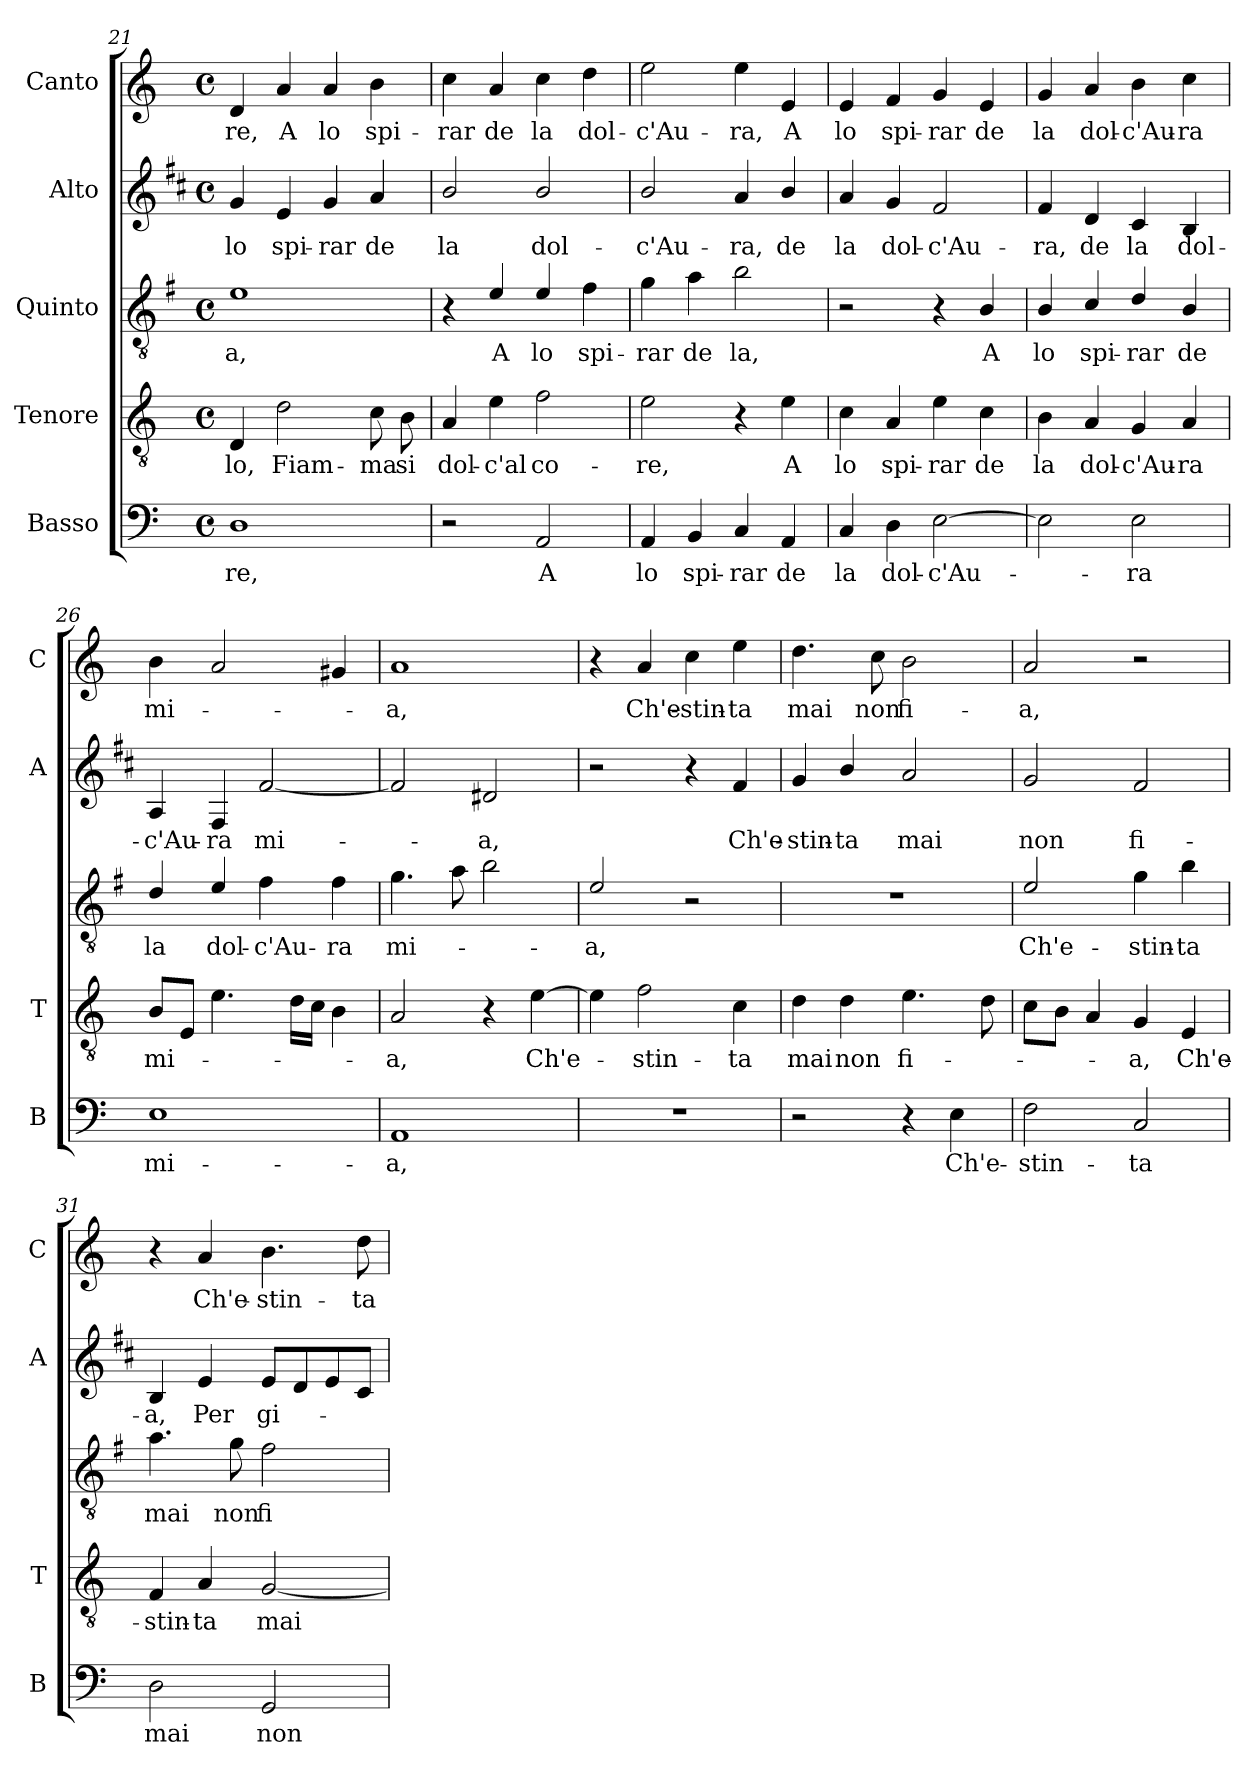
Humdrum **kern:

**kern	**text	**kern	**text	**kern	**text	**kern	**text	**kern	**text
*part5	*part5	*part4	*part4	*part3	*part3	*part2	*part2	*part1	*part1
*staff5	*staff5	*staff4	*staff4	*staff3	*staff3	*staff2	*staff2	*staff1	*staff1
*I"Basso	*	*I"Tenore	*	*I"Quinto	*	*I"Alto	*	*I"Canto	*
*I'B	*	*I'T	*	*	*	*I'A	*	*I'C	*
*clefF4	*	*clefGv2	*	*clefGv2	*	*clefG2	*	*clefG2	*
*	*	*	*	*ITrd4c7	*	*ITrd1c2	*	*	*
*k[]	*	*k[]	*	*k[]	*	*k[]	*	*k[]	*
*C:	*	*C:	*	*C:	*	*C:	*	*C:	*
*M4/4	*	*M4/4	*	*M4/4	*	*M4/4	*	*M4/4	*
*met(c)	*	*met(c)	*	*met(c)	*	*met(c)	*	*met(c)	*
=21	=21	=21	=21	=21	=21	=21	=21	=21	=21
!	!LO:LY:b	!	!LO:LY:b	!	!LO:LY:b	!	!LO:LY:b	!	!LO:LY:b
1D	-re,	4D/	-lo,	1A	-a,	4f/	lo	4d/	-re,
!	!	!	!LO:LY:b	!	!	!	!LO:LY:b	!	!LO:LY:b
.	.	2d\	Fiam-	.	.	4d/	spi-	4a/	A
!	!	!	!	!	!	!	!LO:LY:b	!	!LO:LY:b
.	.	.	.	.	.	4f/	-rar	4a/	lo
!	!	!	!LO:LY:b	!	!	!	!LO:LY:b	!	!LO:LY:b
.	.	8c\	-ma	.	.	4g/	de	4b\	spi-
!	!	!	!LO:LY:b	!	!	!	!	!	!
.	.	8B\	si	.	.	.	.	.	.
=22	=22	=22	=22	=22	=22	=22	=22	=22	=22
!	!	!	!LO:LY:b	!	!	!	!LO:LY:b	!	!LO:LY:b
2r	.	4A/	dol-	4r	.	2a/	la	4cc\	-rar
!	!	!	!LO:LY:b	!	!LO:LY:b	!	!	!	!LO:LY:b
.	.	4e\	-c'al	4A/	A	.	.	4a/	de
!	!LO:LY:b	!	!LO:LY:b	!	!LO:LY:b	!	!LO:LY:b	!	!LO:LY:b
2AA/	A	2f\	co-	4A/	lo	2a/	dol-	4cc\	la
!	!	!	!	!	!LO:LY:b	!	!	!	!LO:LY:b
.	.	.	.	4B\	spi-	.	.	4dd\	dol-
=23	=23	=23	=23	=23	=23	=23	=23	=23	=23
!	!LO:LY:b	!	!LO:LY:b	!	!LO:LY:b	!	!LO:LY:b	!	!LO:LY:b
4AA/	lo	2e\	-re,	4c\	-rar	2a/	-c'Au-	2ee\	-c'Au-
!	!LO:LY:b	!	!	!	!LO:LY:b	!	!	!	!
4BB/	spi-	.	.	4d\	de	.	.	.	.
!	!LO:LY:b	!	!	!	!LO:LY:b	!	!LO:LY:b	!	!LO:LY:b
4C/	-rar	4r	.	2e\	la,	4g/	-ra,	4ee\	-ra,
!	!LO:LY:b	!	!LO:LY:b	!	!	!	!LO:LY:b	!	!LO:LY:b
4AA/	de	4e\	A	.	.	4a/	de	4e/	A
=24	=24	=24	=24	=24	=24	=24	=24	=24	=24
!	!LO:LY:b	!	!LO:LY:b	!	!	!	!LO:LY:b	!	!LO:LY:b
4C/	la	4c\	lo	2r	.	4g/	la	4e/	lo
!	!LO:LY:b	!	!LO:LY:b	!	!	!	!LO:LY:b	!	!LO:LY:b
4D\	dol-	4A/	spi-	.	.	4f/	dol-	4f/	spi-
!	!LO:LY:b	!	!LO:LY:b	!	!	!	!LO:LY:b	!	!LO:LY:b
[2E\	-c'Au-	4e\	-rar	4r	.	2e/	-c'Au-	4g/	-rar
!	!	!	!LO:LY:b	!	!LO:LY:b	!	!	!	!LO:LY:b
.	.	4c\	de	4E/	A	.	.	4e/	de
=25	=25	=25	=25	=25	=25	=25	=25	=25	=25
!	!	!	!LO:LY:b	!	!LO:LY:b	!	!LO:LY:b	!	!LO:LY:b
2E\]	.	4B\	la	4E/	lo	4e/	-ra,	4g/	la
!	!	!	!LO:LY:b	!	!LO:LY:b	!	!LO:LY:b	!	!LO:LY:b
.	.	4A/	dol-	4F/	spi-	4c/	de	4a/	dol-
!	!LO:LY:b	!	!LO:LY:b	!	!LO:LY:b	!	!LO:LY:b	!	!LO:LY:b
2E\	-ra	4G/	-c'Au-	4G/	-rar	4B/	la	4b\	-c'Au-
!	!	!	!LO:LY:b	!	!LO:LY:b	!	!LO:LY:b	!	!LO:LY:b
.	.	4A/	-ra	4E/	de	4A/	dol-	4cc\	-ra
=26	=26	=26	=26	=26	=26	=26	=26	=26	=26
!	!LO:LY:b	!	!LO:LY:b	!	!LO:LY:b	!	!LO:LY:b	!	!LO:LY:b
1E	mi-	8B/L	mi-	4G/	la	4G/	-c'Au-	4b\	mi-
.	.	8E/J	.	.	.	.	.	.	.
!	!	!	!	!	!LO:LY:b	!	!LO:LY:b	!	!
.	.	4.e\	.	4A/	dol-	4E/	-ra	2a/	.
!	!	!	!	!	!LO:LY:b	!	!LO:LY:b	!	!
.	.	.	.	4B\	-c'Au-	[2e/	mi-	.	.
.	.	16d\LL	.	.	.	.	.	.	.
.	.	16c\JJ	.	.	.	.	.	.	.
!	!	!	!	!	!LO:LY:b	!	!	!	!
.	.	4B\	.	4B\	-ra	.	.	4g#X/	.
!!LO:LB:g=z
=27	=27	=27	=27	=27	=27	=27	=27	=27	=27
!	!LO:LY:b	!	!LO:LY:b	!	!LO:LY:b	!	!	!	!LO:LY:b
1AA	-a,	2A/	-a,	4.c\	mi-	2e/]	.	1a	-a,
.	.	.	.	8d\	.	.	.	.	.
!	!	!	!	!	!	!	!LO:LY:b	!	!
.	.	4r	.	2e\	.	2c#X/	-a,	.	.
!	!	!	!LO:LY:b	!	!	!	!	!	!
.	.	[4e\	Ch'e-	.	.	.	.	.	.
=28	=28	=28	=28	=28	=28	=28	=28	=28	=28
!	!	!	!	!	!LO:LY:b	!	!	!	!
1r	.	4e\]	.	2A/	-a,	2r	.	4r	.
!	!	!	!LO:LY:b	!	!	!	!	!	!LO:LY:b
.	.	2f\	-stin-	.	.	.	.	4a/	Ch'e-
!	!	!	!	!	!	!	!	!	!LO:LY:b
.	.	.	.	2r	.	4r	.	4cc\	-stin-
!	!	!	!LO:LY:b	!	!	!	!LO:LY:b	!	!LO:LY:b
.	.	4c\	-ta	.	.	4e/	Ch'e-	4ee\	-ta
=29	=29	=29	=29	=29	=29	=29	=29	=29	=29
!	!	!	!LO:LY:b	!	!	!	!LO:LY:b	!	!LO:LY:b
2r	.	4d\	mai	1r	.	4f/	-stin-	4.dd\	mai
!	!	!	!LO:LY:b	!	!	!	!LO:LY:b	!	!
.	.	4d\	non	.	.	4a/	-ta	.	.
!	!	!	!	!	!	!	!	!	!LO:LY:b
.	.	.	.	.	.	.	.	8cc\	non
!	!	!	!LO:LY:b	!	!	!	!LO:LY:b	!	!LO:LY:b
4r	.	4.e\	fi-	.	.	2g/	mai	2b\	fi-
!	!LO:LY:b	!	!	!	!	!	!	!	!
4E\	Ch'e-	.	.	.	.	.	.	.	.
.	.	8d\	.	.	.	.	.	.	.
=30	=30	=30	=30	=30	=30	=30	=30	=30	=30
!	!LO:LY:b	!	!	!	!LO:LY:b	!	!LO:LY:b	!	!LO:LY:b
2F\	-stin-	8c\L	.	2A/	Ch'e-	2f/	non	2a/	-a,
.	.	8B\J	.	.	.	.	.	.	.
.	.	4A/	.	.	.	.	.	.	.
!	!LO:LY:b	!	!LO:LY:b	!	!LO:LY:b	!	!LO:LY:b	!	!
2C/	-ta	4G/	-a,	4c\	-stin-	2e/	fi-	2r	.
!	!	!	!LO:LY:b	!	!LO:LY:b	!	!	!	!
.	.	4E/	Ch'e-	4e\	-ta	.	.	.	.
=31	=31	=31	=31	=31	=31	=31	=31	=31	=31
!	!LO:LY:b	!	!LO:LY:b	!	!LO:LY:b	!	!LO:LY:b	!	!
2D\	mai	4F/	-stin-	4.d\	mai	4A/	-a,	4r	.
!	!	!	!LO:LY:b	!	!	!	!LO:LY:b	!	!LO:LY:b
.	.	4A/	-ta	.	.	4d/	Per	4a/	Ch'e-
!	!	!	!	!	!LO:LY:b	!	!	!	!
.	.	.	.	8c\	non	.	.	.	.
!	!LO:LY:b	!	!LO:LY:b	!	!LO:LY:b	!	!LO:LY:b	!	!LO:LY:b
2GG/	non	[2G/	mai	2B\	fi-	8d/L	gi-	4.b\	-stin-
.	.	.	.	.	.	8c/	.	.	.
.	.	.	.	.	.	8d/	.	.	.
!	!	!	!	!	!	!	!	!	!LO:LY:b
.	.	.	.	.	.	8B/J	.	8dd\	-ta
=	=	=	=	=	=	=	=	=	=
*-	*-	*-	*-	*-	*-	*-	*-	*-	*-
